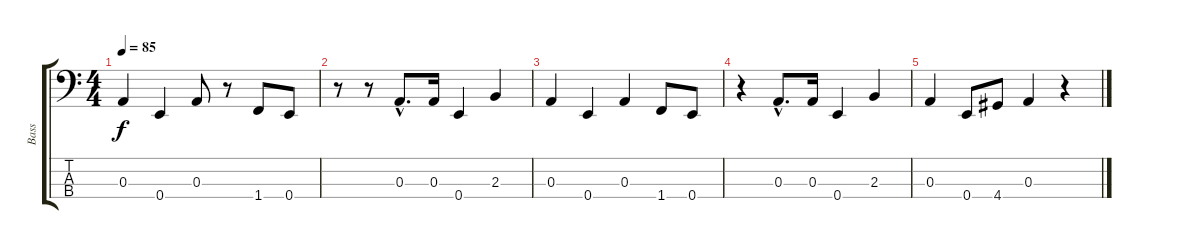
\track ("Bass" "Bass") {instrument slapbass2}
\staff {score tabs}
\tuning (G2 D2 A1 E1) {hide}
\ts (4 4)
\tempo 85
\clef f4
\ks c
0.3.4{dy f} 0.4.4 0.3.8 r.8 1.4.8 0.4.8 |
r.8 r.8 0.3{hac}.8{d} 0.3.16 0.4.4 2.3.4 |
0.3.4 0.4.4 0.3.4 1.4.8 0.4.8 |
r.4 0.3{hac}.8{d} 0.3.16 0.4.4 2.3.4 |
0.3.4 0.4.8 4.4.8 0.3.4 r.4
